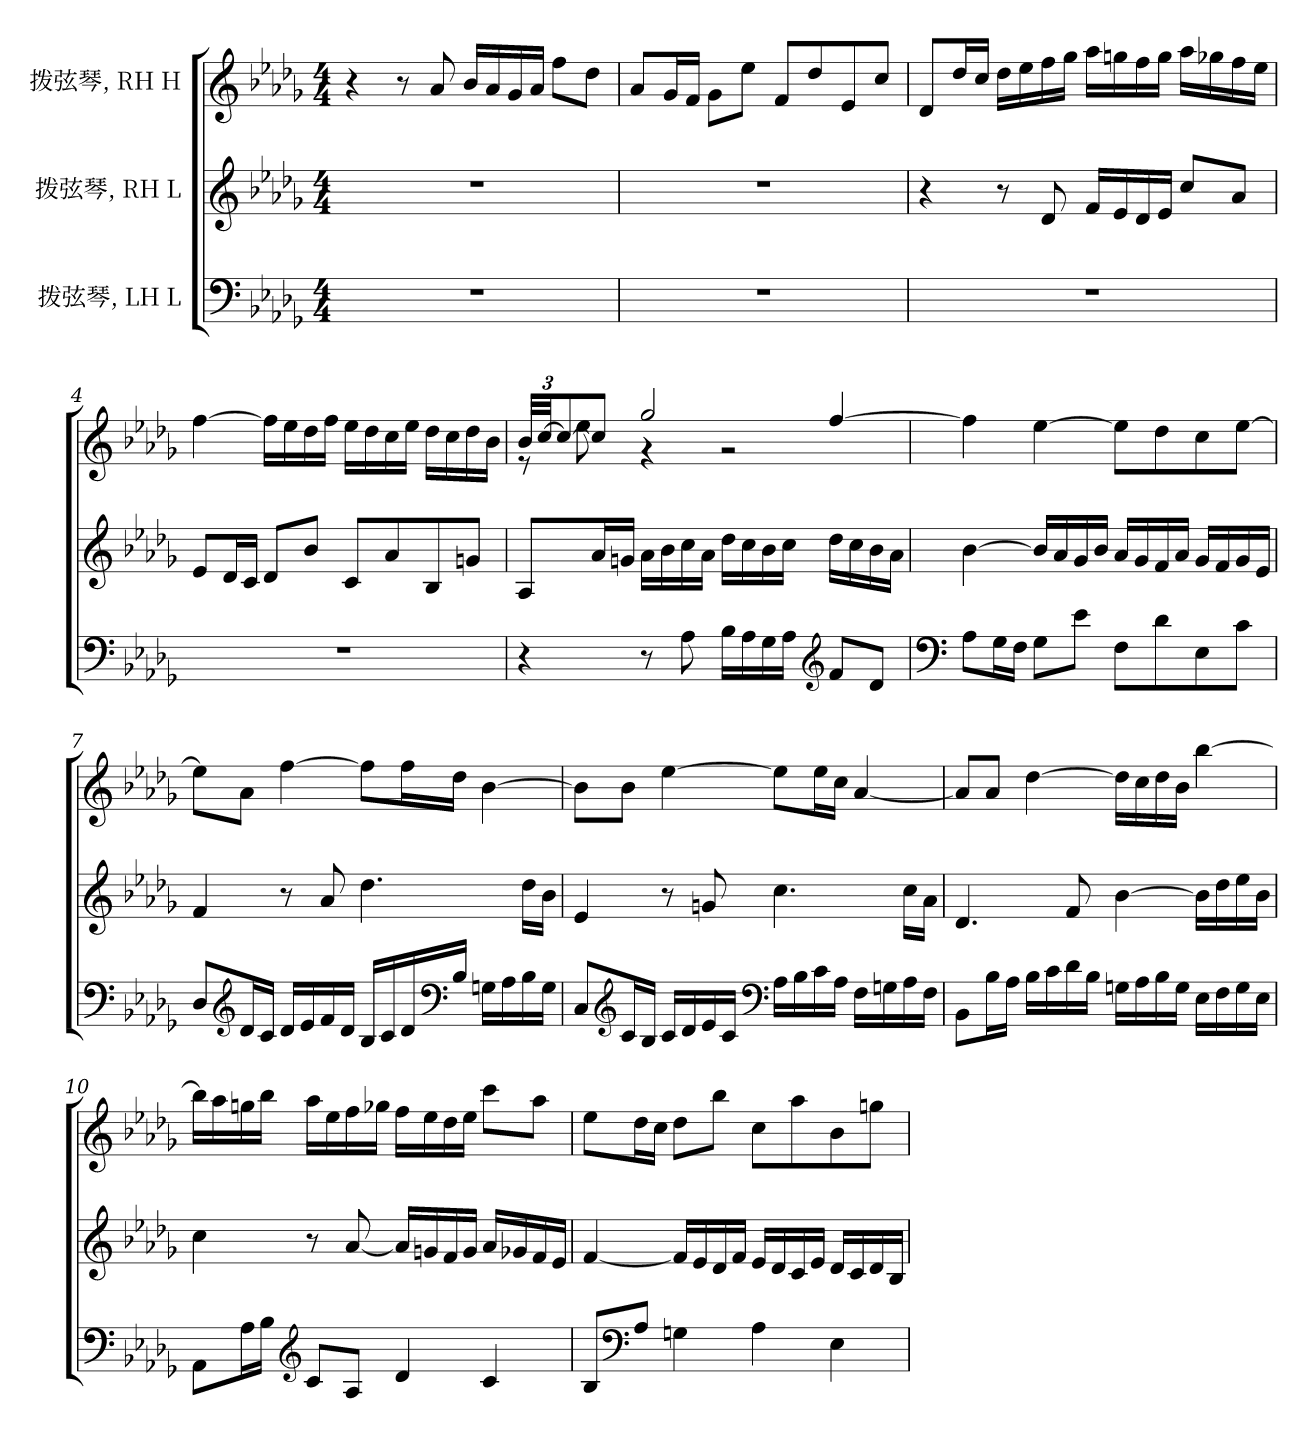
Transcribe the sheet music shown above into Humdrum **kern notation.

**kern	**kern	**kern
*part3	*part2	*part1
*staff3	*staff2	*staff1
*I"拨弦琴, LH L	*I"拨弦琴, RH L	*I"拨弦琴, RH H
*clefF4	*clefG2	*clefG2
*k[b-e-a-d-g-]	*k[b-e-a-d-g-]	*k[b-e-a-d-g-]
*M4/4	*M4/4	*M4/4
*MM82	*MM82	*MM82
=1	=1	=1
1r	1r	4r
.	.	8r
.	.	8a-/
.	.	16b-/LL
.	.	16a-/
.	.	16g-/
.	.	16a-/JJ
.	.	8ff\L
.	.	8dd-\J
=2	=2	=2
1r	1r	8a-/L
.	.	16g-/L
.	.	16f/JJ
.	.	8g-\L
.	.	8ee-\J
.	.	8f/L
.	.	8dd-/
.	.	8e-/
.	.	8cc/J
=3	=3	=3
1r	4r	8d-/L
.	.	16dd-/L
.	.	16cc/JJ
.	8r	16dd-\LL
.	.	16ee-\
.	8d-/	16ff\
.	.	16gg-\JJ
.	16f/LL	16aa-\LL
.	16e-/	16ggn\
.	16d-/	16ff\
.	16e-/JJ	16gg\JJ
.	8cc/L	16aa-\LL
.	.	16gg-X\
.	8a-/J	16ff\
.	.	16ee-\JJ
!!LO:LB:g=z
=4	=4	=4
1r	8e-/L	[4ff\
.	16d-/L	.
.	16c/JJ	.
.	8d-/L	16ff\LL]
.	.	16ee-\
.	8b-/J	16dd-\
.	.	16ff\JJ
.	8c/L	16ee-\LL
.	.	16dd-\
.	8a-/	16cc\
.	.	16ee-\JJ
.	8B-/	16dd-\LL
.	.	16cc\
.	8gn/J	16dd-\
.	.	16b-\JJ
=5	=5	=5
*	*	*Xbrackettup
*	*	*^
4r	8A-/L	48b-/LLL	8r
.	.	[48cc/JJ	.
.	.	12cc/_	.
.	16a-/L	8cc/J]	8ee-\
.	16gn/JJ	.	.
8r	16a-\LL	2gg-/	4r
.	16b-\	.	.
8A-\	16cc\	.	.
.	16a-\JJ	.	.
16B-\LL	16dd-\LL	.	2r
16A-\	16cc\	.	.
16G-\	16b-\	.	.
16A-\JJ	16cc\JJ	.	.
*clefG2	*	*	*
8f/L	16dd-\LL	[4ff/	.
.	16cc\	.	.
8d-/J	16b-\	.	.
.	16a-\JJ	.	.
*	*	*v	*v
!!LO:LB:g=z
=6	=6	=6
*clefF4	*	*
8A-\L	[4b-\	4ff\]
16G-\L	.	.
16F\JJ	.	.
8G-\L	16b-/LL]	[4ee-\
.	16a-/	.
8e-\J	16g-/	.
.	16b-/JJ	.
8F\L	16a-/LL	8ee-\L]
.	16g-/	.
8d-\	16f/	8dd-\
.	16a-/JJ	.
8E-\	16g-/LL	8cc\
.	16f/	.
8c\J	16g-/	[8ee-\J
.	16e-/JJ	.
=7	=7	=7
8D-/L	4f/	8ee-\L]
*clefG2	*	*
16d-/L	.	8a-\J
16c/JJ	.	.
16d-/LL	8r	[4ff\
16e-/	.	.
16f/	8a-/	.
16d-/JJ	.	.
16B-/LL	4.dd-\	8ff\L]
16c/	.	.
16d-/	.	16ff\L
*clefF4	*	*
16B-/JJ	.	16dd-\JJ
16Gn\LL	.	[4b-\
16A-\	.	.
16B-\	16dd-\LL	.
16G\JJ	16b-\JJ	.
!!LO:LB:g=z
=8	=8	=8
8C/L	4e-/	8b-\L]
*clefG2	*	*
16c/L	.	8b-\J
16B-/JJ	.	.
16c/LL	8r	[4ee-\
16d-/	.	.
16e-/	8gn/	.
16c/JJ	.	.
*clefF4	*	*
16A-\LL	4.cc\	8ee-\L]
16B-\	.	.
16c\	.	16ee-\L
16A-\JJ	.	16cc\JJ
16F\LL	.	[4a-/
16Gn\	.	.
16A-\	16cc\LL	.
16F\JJ	16a-\JJ	.
=9	=9	=9
8BB-\L	4.d-/	8a-/L]
16B-\L	.	8a-/J
16A-\JJ	.	.
16B-\LL	.	[4dd-\
16c\	.	.
16d-\	8f/	.
16B-\JJ	.	.
16Gn\LL	[4b-\	16dd-\LL]
16A-\	.	16cc\
16B-\	.	16dd-\
16G\JJ	.	16b-\JJ
16E-\LL	16b-\LL]	[4bb-\
16F\	16dd-\	.
16G\	16ee-\	.
16E-\JJ	16b-\JJ	.
!!LO:PB:g=z
=10	=10	=10
8AA-\L	4cc\	16bb-\LL]
.	.	16aa-\
16A-\L	.	16ggn\
16B-\JJ	.	16bb-\JJ
*clefG2	*	*
8c/L	8r	16aa-\LL
.	.	16ee-\
8A-/J	[8a-/	16ff\
.	.	16gg-X\JJ
4d-/	16a-/LL]	16ff\LL
.	16gn/	16ee-\
.	16f/	16dd-\
.	16g/JJ	16ee-\JJ
4c/	16a-/LL	8ccc\L
.	16g-X/	.
.	16f/	8aa-\J
.	16e-/JJ	.
=11	=11	=11
8B-/L	[4f/	8ee-\L
*clefF4	*	*
8A-/J	.	16dd-\L
.	.	16cc\JJ
4Gn\	16f/LL]	8dd-\L
.	16e-/	.
.	16d-/	8bb-\J
.	16f/JJ	.
4A-\	16e-/LL	8cc\L
.	16d-/	.
.	16c/	8aa-\
.	16e-/JJ	.
4E-\	16d-/LL	8b-\
.	16c/	.
.	16d-/	8ggn\J
.	16B-/JJ	.
=	=	=
*-	*-	*-
